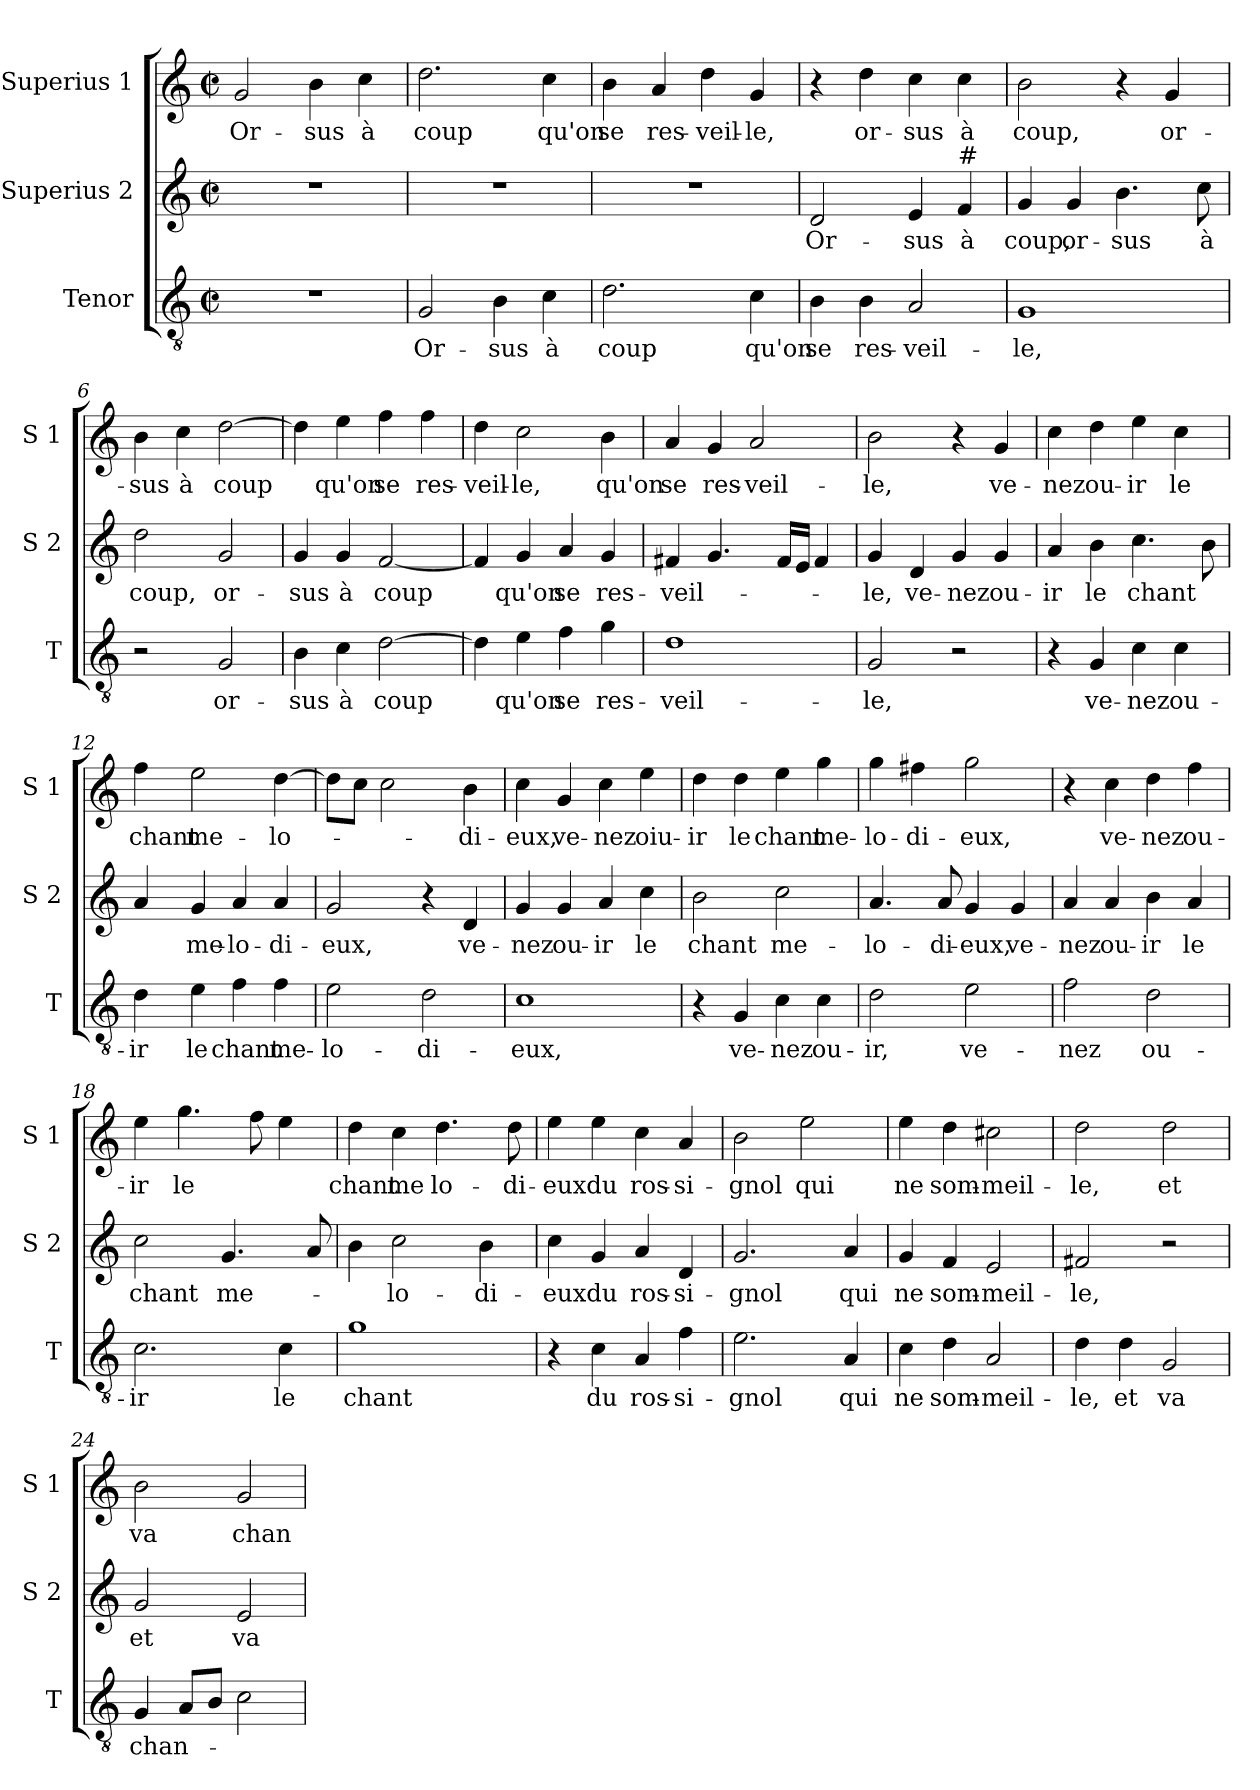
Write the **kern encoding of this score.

**kern	**text	**kern	**text	**kern	**text
*part3	*part3	*part2	*part2	*part1	*part1
*staff3	*staff3	*staff2	*staff2	*staff1	*staff1
*I"Tenor	*	*I"Superius 2	*	*I"Superius 1	*
*I'T	*	*I'S 2	*	*I'S 1	*
*clefGv2	*	*clefG2	*	*clefG2	*
*k[]	*	*k[]	*	*k[]	*
*C:	*	*C:	*	*C:	*
*M2/2	*	*M2/2	*	*M2/2	*
*met(c|)	*	*met(c|)	*	*met(c|)	*
=1	=1	=1	=1	=1	=1
!	!	!	!	!	!LO:LY:b
1r	.	1r	.	2g/	Or-
!	!	!	!	!	!LO:LY:b
.	.	.	.	4b\	-sus
!	!	!	!	!	!LO:LY:b
.	.	.	.	4cc\	à
=2	=2	=2	=2	=2	=2
!	!LO:LY:b	!	!	!	!LO:LY:b
2G/	Or-	1r	.	2.dd\	coup
!	!LO:LY:b	!	!	!	!
4B\	-sus	.	.	.	.
!	!LO:LY:b	!	!	!	!LO:LY:b
4c\	à	.	.	4cc\	qu'on
=3	=3	=3	=3	=3	=3
!	!LO:LY:b	!	!	!	!LO:LY:b
2.d\	coup	1r	.	4b\	se
!	!	!	!	!	!LO:LY:b
.	.	.	.	4a/	res-
!	!	!	!	!	!LO:LY:b
.	.	.	.	4dd\	-veil-
!	!LO:LY:b	!	!	!	!LO:LY:b
4c\	qu'on	.	.	4g/	-le,
=4	=4	=4	=4	=4	=4
!	!LO:LY:b	!	!LO:LY:b	!	!
4B\	se	2d/	Or-	4r	.
!	!LO:LY:b	!	!	!	!LO:LY:b
4B\	res-	.	.	4dd\	or-
!	!LO:LY:b	!	!LO:LY:b	!	!LO:LY:b
2A/	-veil-	4e/	-sus	4cc\	-sus
!	!	!LO:TX:a:t=#	!	!	!
!	!	!	!LO:LY:b	!	!LO:LY:b
.	.	4f/	à	4cc\	à
!!LO:LB:g=z
=5	=5	=5	=5	=5	=5
!	!LO:LY:b	!	!LO:LY:b	!	!LO:LY:b
1G	-le,	4g/	coup,	2b\	coup,
!	!	!	!LO:LY:b	!	!
.	.	4g/	or-	.	.
!	!	!	!LO:LY:b	!	!
.	.	4.b\	-sus	4r	.
!	!	!	!	!	!LO:LY:b
.	.	.	.	4g/	or-
!	!	!	!LO:LY:b	!	!
.	.	8cc\	à	.	.
=6	=6	=6	=6	=6	=6
!	!	!	!LO:LY:b	!	!LO:LY:b
2r	.	2dd\	coup,	4b\	-sus
!	!	!	!	!	!LO:LY:b
.	.	.	.	4cc\	à
!	!LO:LY:b	!	!LO:LY:b	!	!LO:LY:b
2G/	or-	2g/	or-	[2dd\	coup
=7	=7	=7	=7	=7	=7
!	!LO:LY:b	!	!LO:LY:b	!	!
4B\	-sus	4g/	-sus	4dd\]	.
!	!LO:LY:b	!	!LO:LY:b	!	!LO:LY:b
4c\	à	4g/	à	4ee\	qu'on
!	!LO:LY:b	!	!LO:LY:b	!	!LO:LY:b
[2d\	coup	[2f/	coup	4ff\	se
!	!	!	!	!	!LO:LY:b
.	.	.	.	4ff\	res-
=8	=8	=8	=8	=8	=8
!	!	!	!	!	!LO:LY:b
4d\]	.	4f/]	.	4dd\	-veil-
!	!LO:LY:b	!	!LO:LY:b	!	!LO:LY:b
4e\	qu'on	4g/	qu'on	2cc\	-le,
!	!LO:LY:b	!	!LO:LY:b	!	!
4f\	se	4a/	se	.	.
!	!LO:LY:b	!	!LO:LY:b	!	!LO:LY:b
4g\	res-	4g/	res-	4b\	qu'on
=9	=9	=9	=9	=9	=9
!	!LO:LY:b	!	!LO:LY:b	!	!LO:LY:b
1d	-veil-	4f#X/	-veil-	4a/	se
!	!	!	!	!	!LO:LY:b
.	.	4.g/	.	4g/	res-
!	!	!	!	!	!LO:LY:b
.	.	.	.	2a/	-veil-
.	.	16f#/LL	.	.	.
.	.	16e/JJ	.	.	.
.	.	4f#/	.	.	.
!!LO:LB:g=z
=10	=10	=10	=10	=10	=10
!	!LO:LY:b	!	!LO:LY:b	!	!LO:LY:b
2G/	-le,	4g/	-le,	2b\	-le,
!	!	!	!LO:LY:b	!	!
.	.	4d/	ve-	.	.
!	!	!	!LO:LY:b	!	!
2r	.	4g/	-nez	4r	.
!	!	!	!LO:LY:b	!	!LO:LY:b
.	.	4g/	ou-	4g/	ve-
=11	=11	=11	=11	=11	=11
!	!	!	!LO:LY:b	!	!LO:LY:b
4r	.	4a/	-ir	4cc\	-nez
!	!LO:LY:b	!	!LO:LY:b	!	!LO:LY:b
4G/	ve-	4b\	le	4dd\	ou-
!	!LO:LY:b	!	!LO:LY:b	!	!LO:LY:b
4c\	-nez	4.cc\	chant	4ee\	-ir
!	!LO:LY:b	!	!	!	!LO:LY:b
4c\	ou-	.	.	4cc\	le
.	.	8b\	.	.	.
=12	=12	=12	=12	=12	=12
!	!LO:LY:b	!	!	!	!LO:LY:b
4d\	-ir	4a/	.	4ff\	chant
!	!LO:LY:b	!	!LO:LY:b	!	!LO:LY:b
4e\	le	4g/	me-	2ee\	me-
!	!LO:LY:b	!	!LO:LY:b	!	!
4f\	chant	4a/	-lo-	.	.
!	!LO:LY:b	!	!LO:LY:b	!	!LO:LY:b
4f\	me-	4a/	-di-	[4dd\	-lo-
=13	=13	=13	=13	=13	=13
!	!LO:LY:b	!	!LO:LY:b	!	!
2e\	-lo-	2g/	-eux,	8dd\L]	.
.	.	.	.	8cc\J	.
.	.	.	.	2cc\	.
!	!LO:LY:b	!	!	!	!
2d\	-di-	4r	.	.	.
!	!	!	!LO:LY:b	!	!LO:LY:b
.	.	4d/	ve-	4b\	-di-
=14	=14	=14	=14	=14	=14
!	!LO:LY:b	!	!LO:LY:b	!	!LO:LY:b
1c	-eux,	4g/	-nez	4cc\	-eux,
!	!	!	!LO:LY:b	!	!LO:LY:b
.	.	4g/	ou-	4g/	ve-
!	!	!	!LO:LY:b	!	!LO:LY:b
.	.	4a/	-ir	4cc\	-nez
!	!	!	!LO:LY:b	!	!LO:LY:b
.	.	4cc\	le	4ee\	oiu-
!!LO:PB:g=z
=15	=15	=15	=15	=15	=15
!	!	!	!LO:LY:b	!	!LO:LY:b
4r	.	2b\	chant	4dd\	-ir
!	!LO:LY:b	!	!	!	!LO:LY:b
4G/	ve-	.	.	4dd\	le
!	!LO:LY:b	!	!LO:LY:b	!	!LO:LY:b
4c\	-nez	2cc\	me-	4ee\	chant
!	!LO:LY:b	!	!	!	!LO:LY:b
4c\	ou-	.	.	4gg\	me-
=16	=16	=16	=16	=16	=16
!	!LO:LY:b	!	!LO:LY:b	!	!LO:LY:b
2d\	-ir,	4.a/	-lo-	4gg\	-lo-
!	!	!	!	!	!LO:LY:b
.	.	.	.	4ff#X\	-di-
!	!	!	!LO:LY:b	!	!
.	.	8a/	-di-	.	.
!	!LO:LY:b	!	!LO:LY:b	!	!LO:LY:b
2e\	ve-	4g/	-eux,	2gg\	-eux,
!	!	!	!LO:LY:b	!	!
.	.	4g/	ve-	.	.
=17	=17	=17	=17	=17	=17
!	!LO:LY:b	!	!LO:LY:b	!	!
2f\	-nez	4a/	-nez	4r	.
!	!	!	!LO:LY:b	!	!LO:LY:b
.	.	4a/	ou-	4cc\	ve-
!	!LO:LY:b	!	!LO:LY:b	!	!LO:LY:b
2d\	ou-	4b\	-ir	4dd\	-nez
!	!	!	!LO:LY:b	!	!LO:LY:b
.	.	4a/	le	4ff\	ou-
=18	=18	=18	=18	=18	=18
!	!LO:LY:b	!	!LO:LY:b	!	!LO:LY:b
2.c\	-ir	2cc\	chant	4ee\	-ir
!	!	!	!	!	!LO:LY:b
.	.	.	.	4.gg\	le
!	!	!	!LO:LY:b	!	!
.	.	4.g/	me-	.	.
.	.	.	.	8ff\	.
!	!LO:LY:b	!	!	!	!
4c\	le	.	.	4ee\	.
.	.	8a/	.	.	.
=19	=19	=19	=19	=19	=19
!	!LO:LY:b	!	!	!	!LO:LY:b
1g	chant	4b\	.	4dd\	chant
!	!	!	!LO:LY:b	!	!LO:LY:b
.	.	2cc\	-lo-	4cc\	me
!	!	!	!	!	!LO:LY:b
.	.	.	.	4.dd\	lo-
!	!	!	!LO:LY:b	!	!
.	.	4b\	-di-	.	.
!	!	!	!	!	!LO:LY:b
.	.	.	.	8dd\	-di-
!!LO:LB:g=z
=20	=20	=20	=20	=20	=20
!	!	!	!LO:LY:b	!	!LO:LY:b
4r	.	4cc\	-eux	4ee\	-eux
!	!LO:LY:b	!	!LO:LY:b	!	!LO:LY:b
4c\	du	4g/	du	4ee\	du
!	!LO:LY:b	!	!LO:LY:b	!	!LO:LY:b
4A/	ros-	4a/	ros-	4cc\	ros-
!	!LO:LY:b	!	!LO:LY:b	!	!LO:LY:b
4f\	-si-	4d/	-si-	4a/	-si-
=21	=21	=21	=21	=21	=21
!	!LO:LY:b	!	!LO:LY:b	!	!LO:LY:b
2.e\	-gnol	2.g/	-gnol	2b\	-gnol
!	!	!	!	!	!LO:LY:b
.	.	.	.	2ee\	qui
!	!LO:LY:b	!	!LO:LY:b	!	!
4A/	qui	4a/	qui	.	.
=22	=22	=22	=22	=22	=22
!	!LO:LY:b	!	!LO:LY:b	!	!LO:LY:b
4c\	ne	4g/	ne	4ee\	ne
!	!LO:LY:b	!	!LO:LY:b	!	!LO:LY:b
4d\	som-	4f/	som-	4dd\	som-
!	!LO:LY:b	!	!LO:LY:b	!	!LO:LY:b
2A/	-meil-	2e/	-meil-	2cc#X\	-meil-
=23	=23	=23	=23	=23	=23
!	!LO:LY:b	!	!LO:LY:b	!	!LO:LY:b
4d\	-le,	2f#X/	-le,	2dd\	-le,
!	!LO:LY:b	!	!	!	!
4d\	et	.	.	.	.
!	!LO:LY:b	!	!	!	!LO:LY:b
2G/	va	2r	.	2dd\	et
=24	=24	=24	=24	=24	=24
!	!LO:LY:b	!	!LO:LY:b	!	!LO:LY:b
4G/	chan-	2g/	et	2b\	va
8A/L	.	.	.	.	.
8B/J	.	.	.	.	.
!	!	!	!LO:LY:b	!	!LO:LY:b
2c\	.	2e/	va	2g/	chan-
=	=	=	=	=	=
*-	*-	*-	*-	*-	*-
